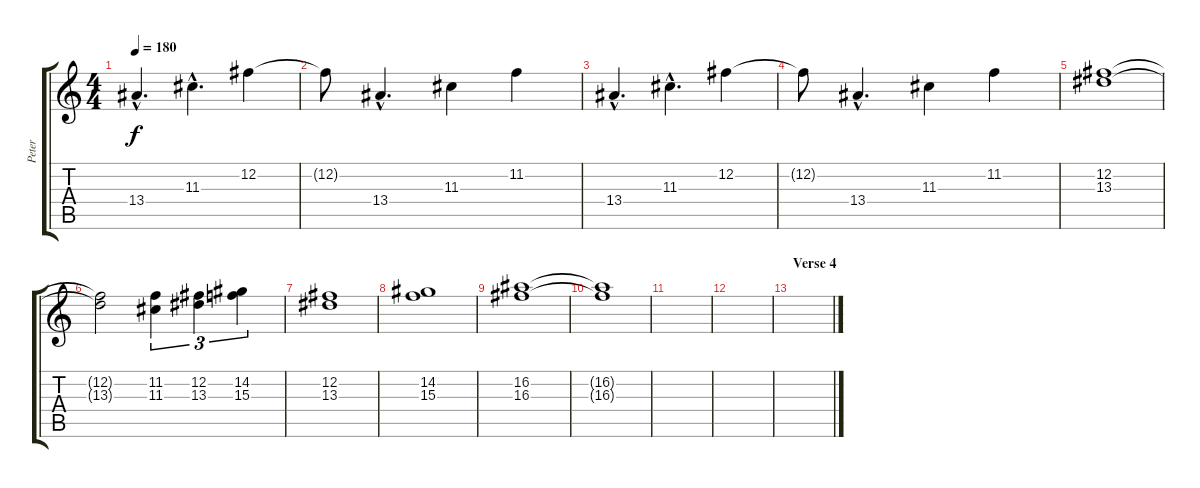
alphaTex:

\track ("Peter" "Peter") {instrument distortionguitar}
\staff {score tabs}
\tuning (B3 Gb3 D3 A2 E2 B1) {hide}
\ts (4 4)
\tempo 180
\clef g2
\ks c
13.4{hac}.4{d dy f} 11.3{hac}.4{d} 12.2.4 |
12.2{t}.8 13.4{hac}.4{d} 11.3.4 11.2.4 |
13.4{hac}.4{d} 11.3{hac}.4{d} 12.2.4 |
12.2{t}.8 13.4{hac}.4{d} 11.3.4 11.2.4 |
(12.2 13.3).1 |
(12.2{t} 13.3{t}).2 (11.2 11.3).4{tu (3 2)} (12.2 13.3).4{tu (3 2)} (14.2 15.3).4{tu (3 2)} |
(12.2 13.3).1 |
(14.2 15.3).1 |
(16.2 16.3).1 |
(16.2{t} 16.3{t}).1 |
|
|
\section ("" "Verse 4")
